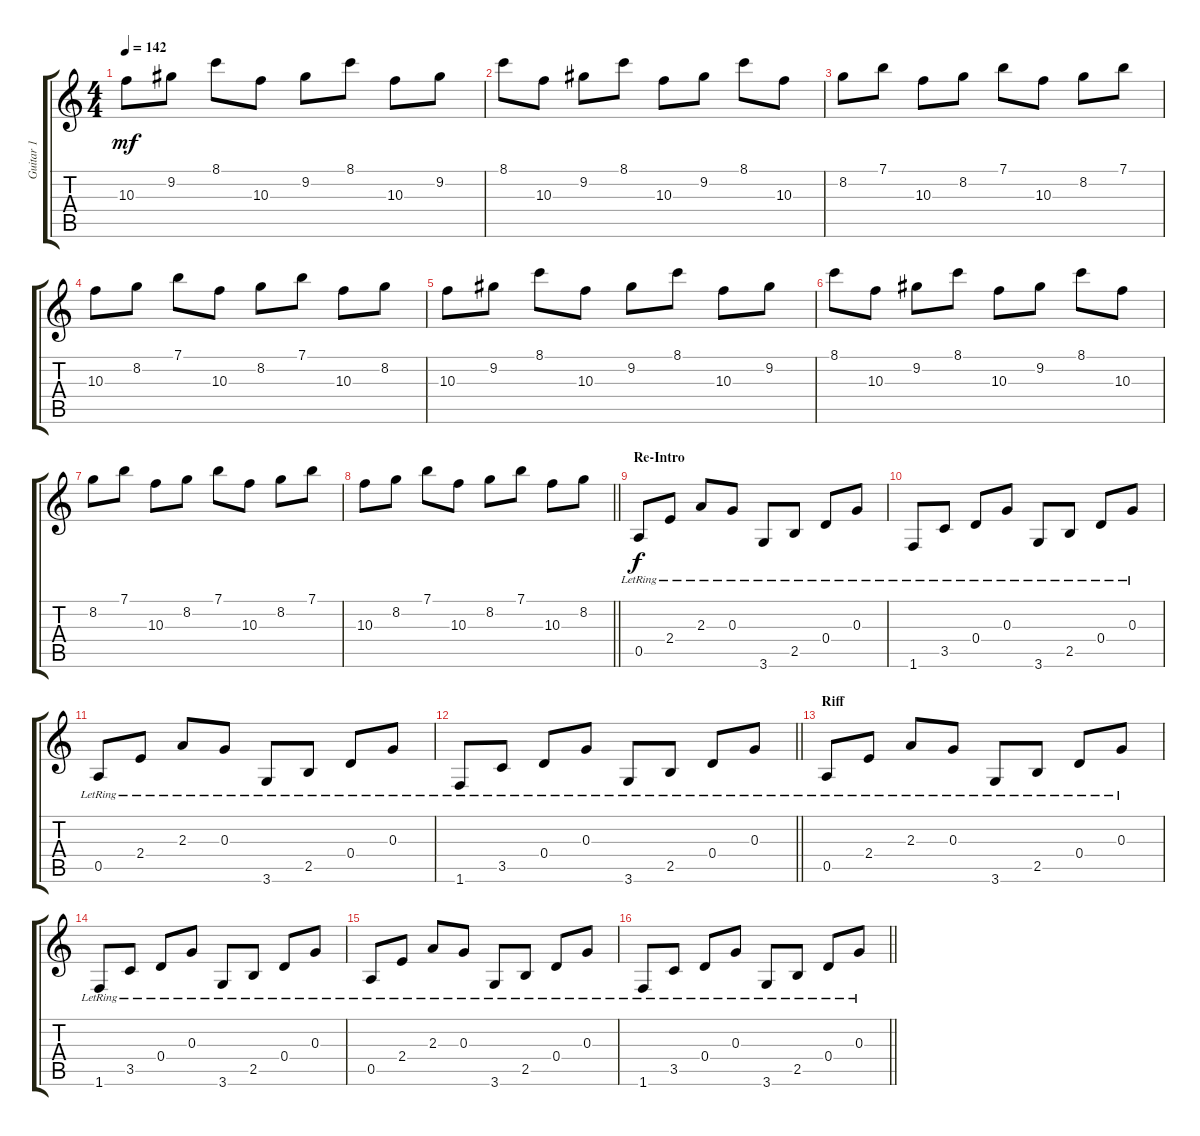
\track ("Guitar 1" "Guitar 1") {instrument electricguitarclean}
\staff {score tabs}
\tuning (E4 B3 G3 D3 A2 E2) {hide}
\ts (4 4)
\tempo 142
\clef g2
\ks c
10.3.8{dy mf} 9.2.8 8.1.8 10.3.8 9.2.8 8.1.8 10.3.8 9.2.8 |
8.1.8 10.3.8 9.2.8 8.1.8 10.3.8 9.2.8 8.1.8 10.3.8 |
8.2.8 7.1.8 10.3.8 8.2.8 7.1.8 10.3.8 8.2.8 7.1.8 |
10.3.8 8.2.8 7.1.8 10.3.8 8.2.8 7.1.8 10.3.8 8.2.8 |
10.3.8 9.2.8 8.1.8 10.3.8 9.2.8 8.1.8 10.3.8 9.2.8 |
8.1.8 10.3.8 9.2.8 8.1.8 10.3.8 9.2.8 8.1.8 10.3.8 |
8.2.8 7.1.8 10.3.8 8.2.8 7.1.8 10.3.8 8.2.8 7.1.8 |
\barLineRight lightlight
10.3.8 8.2.8 7.1.8 10.3.8 8.2.8 7.1.8 10.3.8 8.2.8 |
\section ("" "Re-Intro")
0.5{lr}.8{dy f} 2.4{lr}.8 2.3{lr}.8 0.3{lr}.8 3.6{lr}.8 2.5{lr}.8 0.4{lr}.8 0.3{lr}.8 |
1.6{lr}.8 3.5{lr}.8 0.4{lr}.8 0.3{lr}.8 3.6{lr}.8 2.5{lr}.8 0.4{lr}.8 0.3{lr}.8 |
0.5{lr}.8 2.4{lr}.8 2.3{lr}.8 0.3{lr}.8 3.6{lr}.8 2.5{lr}.8 0.4{lr}.8 0.3{lr}.8 |
\barLineRight lightlight
1.6{lr}.8 3.5{lr}.8 0.4{lr}.8 0.3{lr}.8 3.6{lr}.8 2.5{lr}.8 0.4{lr}.8 0.3{lr}.8 |
\section ("" "Riff")
0.5{lr}.8 2.4{lr}.8 2.3{lr}.8 0.3{lr}.8 3.6{lr}.8 2.5{lr}.8 0.4{lr}.8 0.3{lr}.8 |
1.6{lr}.8 3.5{lr}.8 0.4{lr}.8 0.3{lr}.8 3.6{lr}.8 2.5{lr}.8 0.4{lr}.8 0.3{lr}.8 |
0.5{lr}.8 2.4{lr}.8 2.3{lr}.8 0.3{lr}.8 3.6{lr}.8 2.5{lr}.8 0.4{lr}.8 0.3{lr}.8 |
\barLineRight lightlight
1.6{lr}.8 3.5{lr}.8 0.4{lr}.8 0.3{lr}.8 3.6{lr}.8 2.5{lr}.8 0.4{lr}.8 0.3{lr}.8
